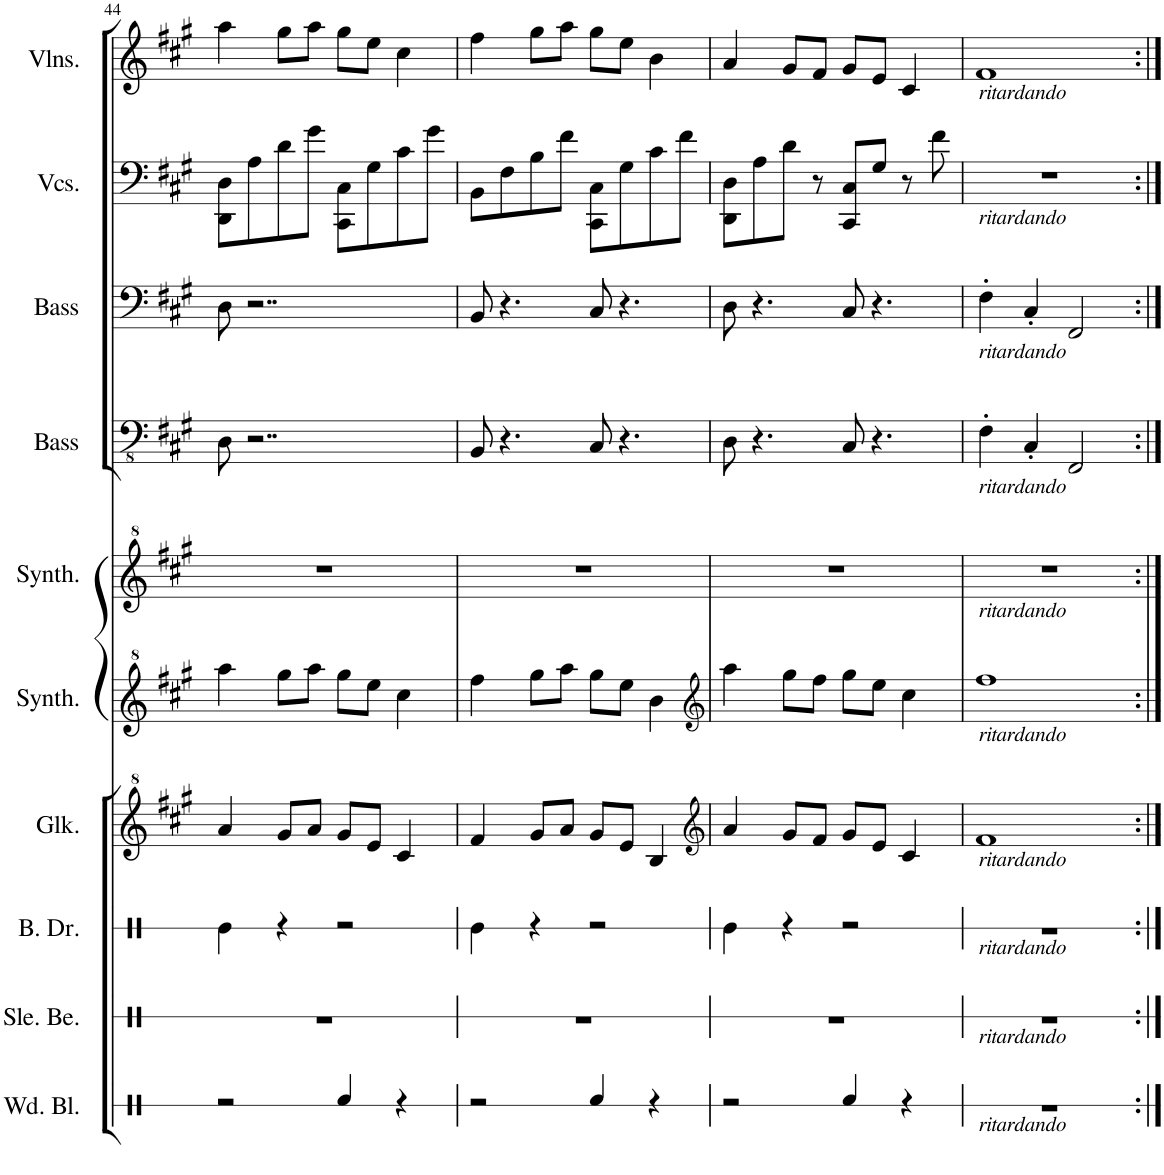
**kern	**kern	**kern	**kern	**kern	**kern	**kern	**kern	**kern	**kern
*part10	*part9	*part8	*part7	*part6	*part5	*part4	*part3	*part2	*part1
*staff10	*staff9	*staff8	*staff7	*staff6	*staff5	*staff4	*staff3	*staff2	*staff1
*I"Wood Blocks	*I"Sleigh Bells	*I"Bass Drum	*I"Glockenspiel	*I"Choir Synthesizer	*I"Crystal Synthesizer	*I"Acoustic Bass	*I"Acoustic Bass	*I"Violoncellos	*I"Violins
*I'Wd. Bl.	*I'Sle. Be.	*I'B. Dr.	*I'Glk.	*I'Synth.	*I'Synth.	*I'Bass	*I'Bass	*I'Vcs.	*I'Vlns.
!!LO:PB:g=z
*clefX	*clefX	*clefX	*clefG^2	*clefG^2	*clefG^2	*clefFv4	*clefF4	*clefF4	*clefG2
*	*	*	*Trd-14c-24	*	*	*	*	*	*
*k[]	*k[]	*k[]	*k[f#c#g#]	*k[f#c#g#]	*k[f#c#g#]	*k[f#c#g#]	*k[f#c#g#]	*k[f#c#g#]	*k[f#c#g#]
*M4/4	*M4/4	*M4/4	*M4/4	*M4/4	*M4/4	*M4/4	*M4/4	*M4/4	*M4/4
*met(c)	*met(c)	*met(c)	*met(c)	*met(c)	*met(c)	*met(c)	*met(c)	*met(c)	*met(c)
=44	=44	=44	=44	=44	=44	=44	=44	=44	=44
2r	1r	4Re\	4aa/	4aaa\	1r	8DD\	8D\	8DD\ 8D\L	4aa\
.	.	.	.	.	.	2..r	2..r	8A\	.
.	.	4r	8gg#/L	8ggg#\L	.	.	.	8d\	8gg#\L
.	.	.	8aa/J	8aaa\J	.	.	.	8g#\J	8aa\J
4Rf/	.	2r	8gg#/L	8ggg#\L	.	.	.	8CC#\ 8C#\L	8gg#\L
.	.	.	8ee/J	8eee\J	.	.	.	8G#\	8ee\J
4r	.	.	4cc#/	4ccc#\	.	.	.	8c#\	4cc#\
.	.	.	.	.	.	.	.	8g#\J	.
=45	=45	=45	=45	=45	=45	=45	=45	=45	=45
2r	1r	4Re\	4ff#/	4fff#\	1r	8BBB/	8BB/	8BB\L	4ff#\
.	.	.	.	.	.	4.r	4.r	8F#\	.
.	.	4r	8gg#/L	8ggg#\L	.	.	.	8B\	8gg#\L
.	.	.	8aa/J	8aaa\J	.	.	.	8f#\J	8aa\J
4Rf/	.	2r	8gg#/L	8ggg#\L	.	8CC#/	8C#/	8CC#\ 8C#\L	8gg#\L
.	.	.	8ee/J	8eee\J	.	4.r	4.r	8G#\	8ee\J
4r	.	.	4b/	4bb\	.	.	.	8c#\	4b\
.	.	.	.	.	.	.	.	8f#\J	.
=46	=46	=46	=46	=46	=46	=46	=46	=46	=46
*	*	*	*clefG2	*clefG2	*	*	*	*	*
2r	1r	4Re\	4a/	4aa\	1r	8DD\	8D\	8DD\ 8D\L	4a/
.	.	.	.	.	.	4.r	4.r	8A\	.
.	.	4r	8g#/L	8gg#\L	.	.	.	8d\J	8g#/L
.	.	.	8f#/J	8ff#\J	.	.	.	8r	8f#/J
4Rf/	.	2r	8g#/L	8gg#\L	.	8CC#/	8C#/	8CC#/ 8C#/L	8g#/L
.	.	.	8e/J	8ee\J	.	4.r	4.r	8G#/J	8e/J
4r	.	.	4c#/	4cc#\	.	.	.	8r	4c#/
.	.	.	.	.	.	.	.	8f#\	.
=47	=47	=47	=47	=47	=47	=47	=47	=47	=47
!	!	!	!	!	!	!	!	!LO:TX:a:i:t=ritardando	!
!	!	!	!	!	!	!	!LO:TX:a:i:t=ritardando	!	!
!	!	!	!	!	!	!LO:TX:a:i:t=ritardando	!	!	!
!	!	!	!	!	!LO:TX:a:i:t=ritardando	!	!	!	!
!	!	!	!	!LO:TX:a:i:t=ritardando	!	!	!	!	!
!	!	!	!LO:TX:a:i:t=ritardando	!	!	!	!	!	!
!	!	!LO:TX:a:i:t=ritardando	!	!	!	!	!	!	!
!	!LO:TX:a:i:t=ritardando	!	!	!	!	!	!	!	!
!LO:TX:a:i:t=ritardando	!	!	!	!	!	!	!	!	!
!LO:TX:b:i:t=ritardando	!	!	!	!	!	!	!	!	!
1r	1r	1r	1f#	1ff#	1r	4FF#'\	4F#'\	1r	1f#
.	.	.	.	.	.	4CC#'/	4C#'/	.	.
.	.	.	.	.	.	2FFF#/	2FF#/	.	.
=:|!	=:|!	=:|!	=:|!	=:|!	=:|!	=:|!	=:|!	=:|!	=:|!
*-	*-	*-	*-	*-	*-	*-	*-	*-	*-
